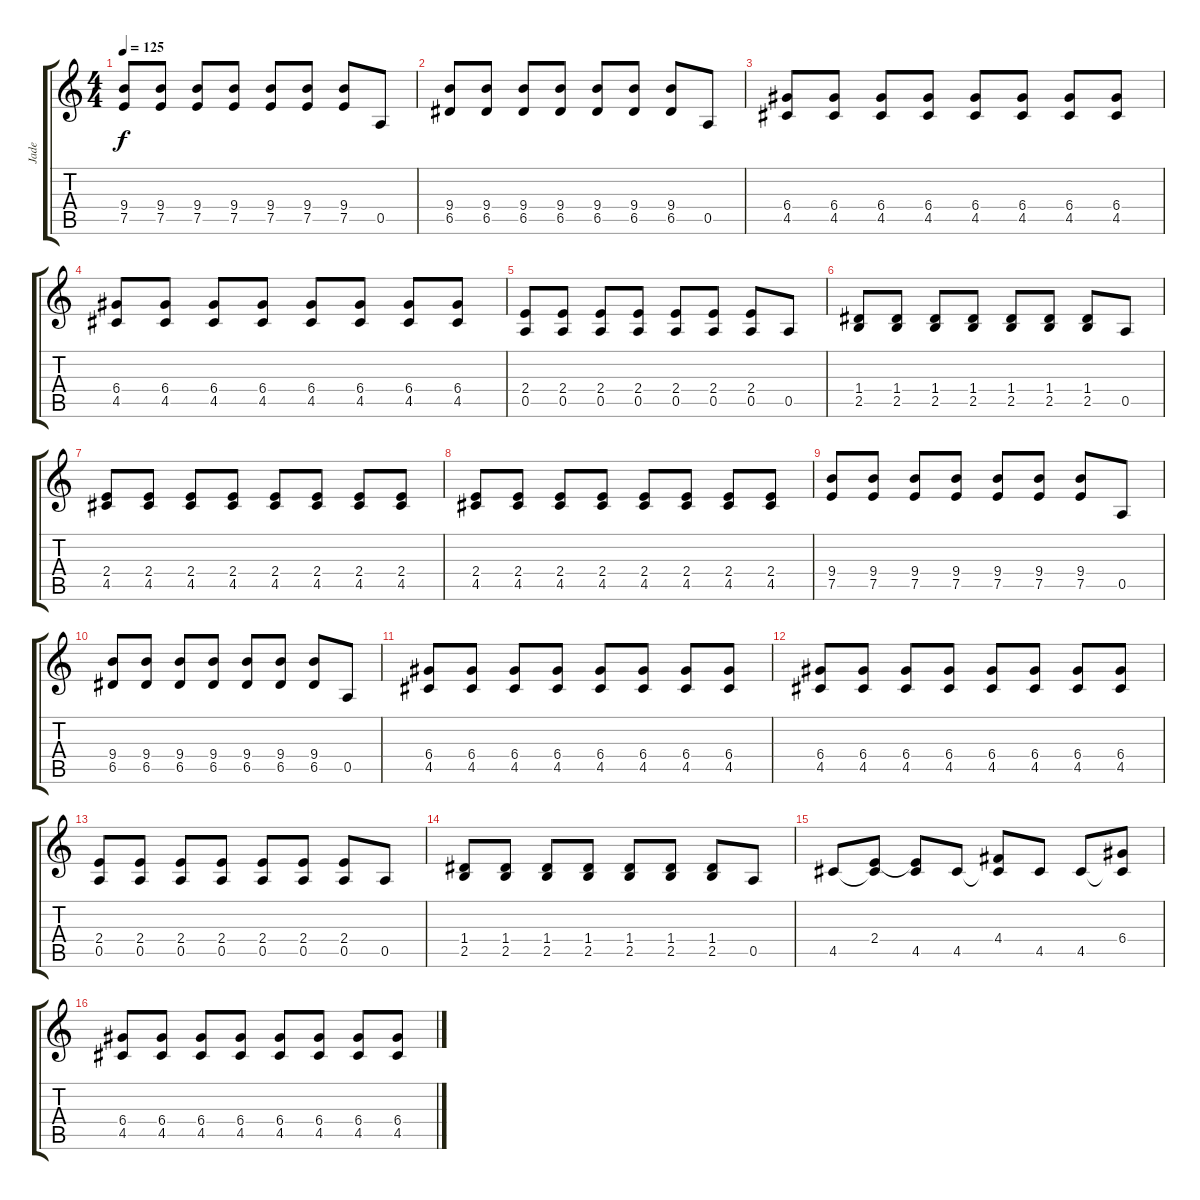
\track ("Jade " "Jade ") {instrument electricguitarmuted}
\staff {score tabs}
\tuning (E4 B3 G3 D3 A2 E2) {hide}
\ts (4 4)
\tempo 125
\clef g2
\ks c
(9.4 7.5).8{dy f} (9.4 7.5).8 (9.4 7.5).8 (9.4 7.5).8 (9.4 7.5).8 (9.4 7.5).8 (9.4 7.5).8 0.5.8 |
(9.4 6.5).8 (9.4 6.5).8 (9.4 6.5).8 (9.4 6.5).8 (9.4 6.5).8 (9.4 6.5).8 (9.4 6.5).8 0.5.8 |
(6.4 4.5).8 (6.4 4.5).8 (6.4 4.5).8 (6.4 4.5).8 (6.4 4.5).8 (6.4 4.5).8 (6.4 4.5).8 (6.4 4.5).8 |
(6.4 4.5).8 (6.4 4.5).8 (6.4 4.5).8 (6.4 4.5).8 (6.4 4.5).8 (6.4 4.5).8 (6.4 4.5).8 (6.4 4.5).8 |
(2.4 0.5).8 (2.4 0.5).8 (2.4 0.5).8 (2.4 0.5).8 (2.4 0.5).8 (2.4 0.5).8 (2.4 0.5).8 0.5.8 |
(1.4 2.5).8 (1.4 2.5).8 (1.4 2.5).8 (1.4 2.5).8 (1.4 2.5).8 (1.4 2.5).8 (1.4 2.5).8 0.5.8 |
(2.4 4.5).8 (2.4 4.5).8 (2.4 4.5).8 (2.4 4.5).8 (2.4 4.5).8 (2.4 4.5).8 (2.4 4.5).8 (2.4 4.5).8 |
(2.4 4.5).8 (2.4 4.5).8 (2.4 4.5).8 (2.4 4.5).8 (2.4 4.5).8 (2.4 4.5).8 (2.4 4.5).8 (2.4 4.5).8 |
(9.4 7.5).8 (9.4 7.5).8 (9.4 7.5).8 (9.4 7.5).8 (9.4 7.5).8 (9.4 7.5).8 (9.4 7.5).8 0.5.8 |
(9.4 6.5).8 (9.4 6.5).8 (9.4 6.5).8 (9.4 6.5).8 (9.4 6.5).8 (9.4 6.5).8 (9.4 6.5).8 0.5.8 |
(6.4 4.5).8 (6.4 4.5).8 (6.4 4.5).8 (6.4 4.5).8 (6.4 4.5).8 (6.4 4.5).8 (6.4 4.5).8 (6.4 4.5).8 |
(6.4 4.5).8 (6.4 4.5).8 (6.4 4.5).8 (6.4 4.5).8 (6.4 4.5).8 (6.4 4.5).8 (6.4 4.5).8 (6.4 4.5).8 |
(2.4 0.5).8 (2.4 0.5).8 (2.4 0.5).8 (2.4 0.5).8 (2.4 0.5).8 (2.4 0.5).8 (2.4 0.5).8 0.5.8 |
(1.4 2.5).8 (1.4 2.5).8 (1.4 2.5).8 (1.4 2.5).8 (1.4 2.5).8 (1.4 2.5).8 (1.4 2.5).8 0.5.8 |
4.5.8 (2.4 4.5{t}).8 (2.4{t} 4.5).8 4.5.8 (4.4 4.5{t}).8 4.5.8 4.5.8 (6.4 4.5{t}).8 |
(6.4 4.5).8 (6.4 4.5).8 (6.4 4.5).8 (6.4 4.5).8 (6.4 4.5).8 (6.4 4.5).8 (6.4 4.5).8 (6.4 4.5).8
